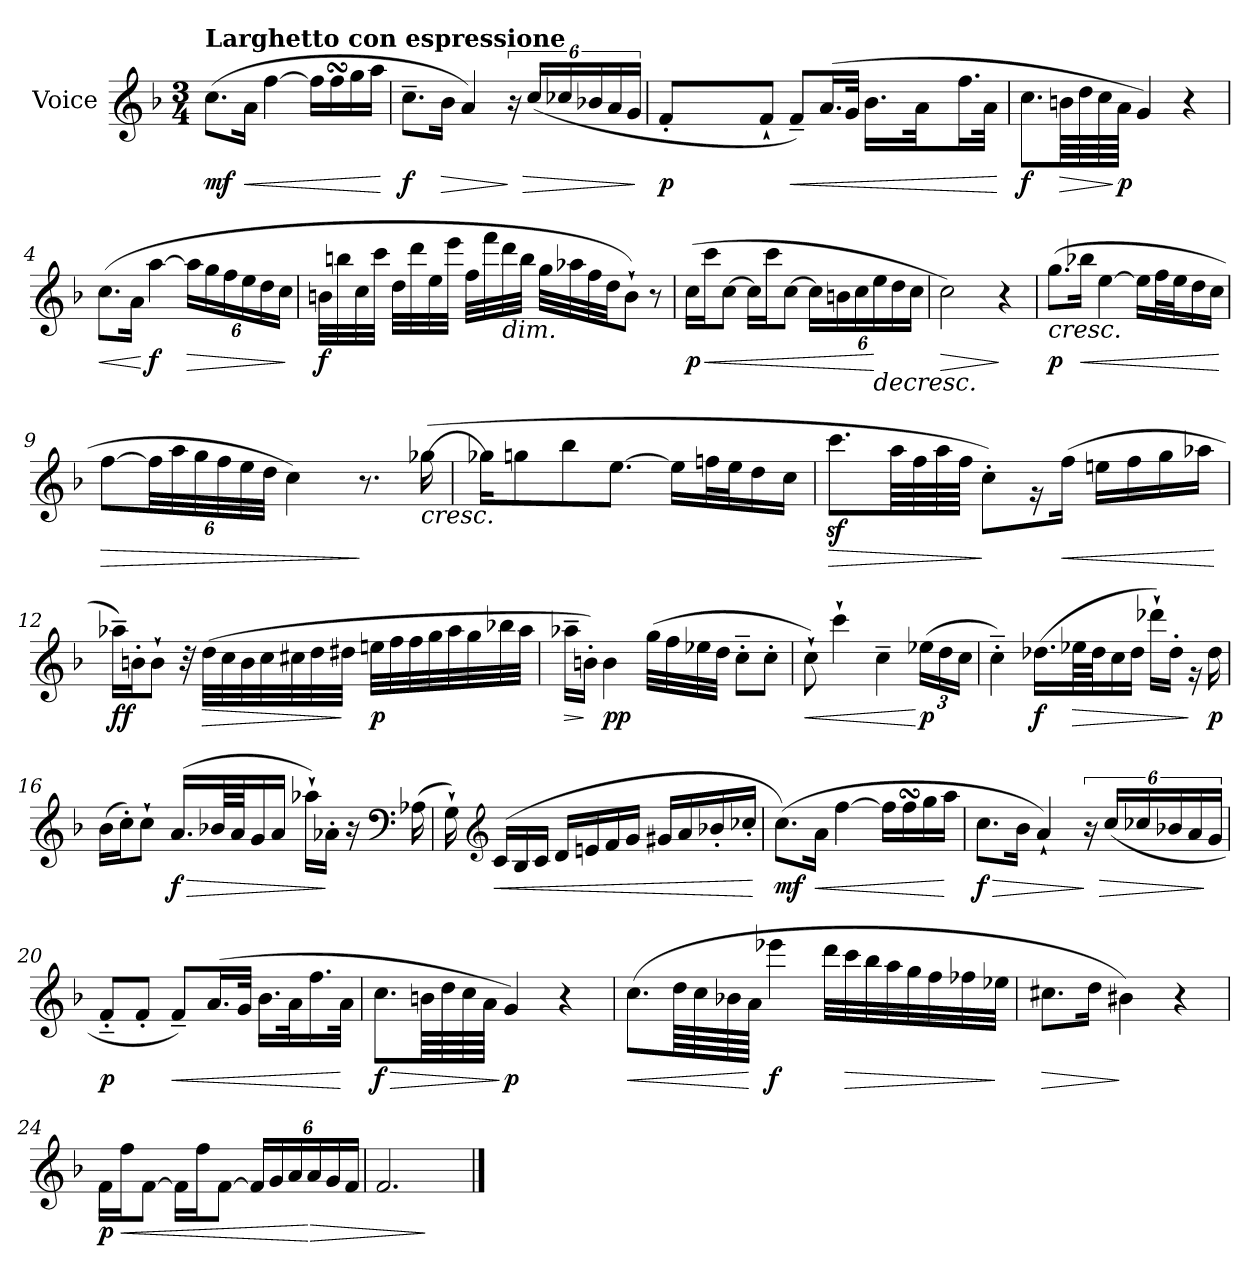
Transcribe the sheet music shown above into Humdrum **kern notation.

**kern	**dynam
*part1	*part1
*staff1	*staff1
*I"Voice	*
*I'V	*
*clefG2	*
*k[b-]	*
*M3/4	*
=	=
!LO:TX:a:B:t=Larghetto con espressione	!
!	!LO:DY:b
(>8.cc\L	mf
!	!LO:HP:b
16a\Jk	<
[4ff\	.
16ff\LL]	.
16ffsSSs\	.
16gg\	.
16aa\JJ	.
.	[
=1	=1
!	!LO:DY:b
8.cc~\L	f
!	!LO:HP:b
16b-\Jk	>
4a/)	.
24r	]
!	!LO:HP:b
(<24cc/LL	>
24cc-Xi/	.
*Xbrackettup	*
24b-X/	.
24a/	.
24g/JJ	.
.	]
=2	=2
!	!LO:DY:b
8f'/L	p
2ryy	.
8f`/J	.
!	!LO:HP:b
8f~/L)	<
(>16.a/L	.
32g/JJk	.
16.b-\LL	.
16.ryy	.
32a\K	.
8ryy	.
16.ff\	.
32a\JJk	.
32ryy	[
=3	=3
!	!LO:DY:b
8.cc\L	f
!	!LO:HP:b
64bn\LLL	>
64dd\	.
64cc\	.
!	!LO:DY:n=1:b
64a\JJJJ	] p
4g/)	.
4r	.
=4	=4
!	!LO:HP:b
(>8.cc\L	<
16a\Jk	.
!	!LO:DY:n=1:b
[4aa\	[ f
!	!LO:HP:b
24aa\LL]	>
24gg\	.
24ff\	.
24ee\	.
24dd\	.
24cc\JJ	.
.	]
!!LO:LB:g=z
=5	=5
!	!LO:DY:b
32bn\LLL	f
32bbn\	.
32cc\	.
32ccc\JJJ	.
32dd\LLL	.
32ddd\	.
32ee\	.
32eee\JJJ	.
32ff\LLL	.
32fff\	.
!LO:TX:b:i:t=dim.	!
32ddd\	.
32bb\JJJ	.
32gg\LLL	.
32aa-X\	.
32ff\	.
32dd\JJ	.
8b`\J)	.
8r	.
=6	=6
!	!LO:DY:b
(>16cc\LL	p
!	!LO:HP:b
16ccc\J	<
[8cc\J	.
16cc\LL]	.
16ccc\J	.
[8cc\J	.
24cc\LL]	.
24bn\	.
24cc\	.
!	!LO:HP:n=1:b
24ee\	[ >
24dd\	.
24cc\JJ	.
!!LO:LB:g=z
=7	=7
!	!LO:HP:b
2cc\)	>
4r	]
=8	=8
!	!LO:HP:b
!	!LO:DY:n=1:b
(>8.gg\L	< p
!	!LO:HP:b
16bb-X\Jk	<
[4ee\	.
16ee\LL]	.
32ff\L	.
32ee\J	.
16dd\	.
16cc\JJ	]
.	[
=9	=9
!	!LO:HP:b
[8ff\L	>
48ff\LL]	.
48aa\	.
48gg\	.
48ff\	.
48ee\	.
48dd\JJJ	.
4cc\)	[
8.r	]
!LO:TX:b:i:t=cresc.	!
(>[16gg-Xi\	.
=10	=10
16gg-Xi\KL]	.
8gg\	.
8bb-\	.
[8.ee\J	.
16ee\LL]	.
32ffn\L	.
32ee\J	.
16dd\	.
16cc\JJ	.
=11	=11
!	!LO:HP:b
8.cccz<\L	>
64aa\LLL	.
64ff\	.
64aa\	.
64ff\JJJJ	.
8cc'\L)	]
16rg	.
!	!LO:HP:b
(>16ff\Jk	<
16een\LL	.
16ff\	.
16gg\	.
16aa-X\JJ	.
.	[
!!LO:LB:g=z
=12	=12
!	!LO:DY:b
16aa-X~\LL)	ff
16bn'\J	.
8b`\J	.
32r	.
!	!LO:HP:b
(>32dd\LLL	>
32cc\	.
32b\	.
32cc\	.
32cc#X\	.
32dd\	.
32dd#Xi\JJJ	]
!	!LO:DY:b
32een\LLL	p
32ff\	.
32ff\	.
32gg\	.
32aa-\	.
32gg\	.
32bb-X\	.
32aa-\JJJ	.
=13	=13
!	!LO:HP:b
16aa-X~\LL	>
16bn'\JJ)	]
!	!LO:DY:b
4b\	pp
(>32gg\LLL	.
32ff\	.
32ee-X\	.
32dd\JJJ	.
8cc~'\L	.
8cc'\J	.
=14	=14
!	!LO:HP:b
8cc`\)	<
4ccc`\	.
4cc~\	.
!	!LO:DY:n=1:b
(>24ee-X\LL	[ p
24dd\	.
24cc\JJ	.
!!LO:LB:g=z
=15	=15
4cc~'\)	.
!	!LO:DY:b
(>16.dd-X\LL	f
!	!LO:HP:b
64ee-X\LL	>
64dd-\JJ	.
16cc\	.
16dd-\JJ	.
16ddd-X`\LL)	.
16dd-'\JJ	.
16rg	]
!	!LO:DY:b
16dd-\	p
=16	=16
(>16b-\LL	.
16cc'\J)	.
8cc`\J	.
!	!LO:HP:b
!	!LO:DY:n=1:b
(>16.a/LL	> f
64b-X/LL	.
64a/JJ	.
16g/	.
16a/JJ	.
16aa-X`\LL)	.
16a-X'\JJ	]
16r	.
*clefF4	*
(>16A-X\	.
=17	=17
16G`\)	.
*clefG2	*
!	!LO:HP:b
(>16c/LL	<
16B-/	.
16c/JJ	.
16d/LL	.
16en/	.
16f/	.
16g/JJ	.
16g#X/LL	.
16a/	.
16b-X'/	.
16cc-X'i/JJ	.
.	[
!!LO:LB:g=z
=18	=18
!	!LO:DY:b
(>8.cc\L)	mf
!	!LO:HP:b
16a\Jk	<
[4ff\	.
16ff\LL]	.
16ffsSSs\	.
16gg\	.
16aa\JJ	[
=19	=19
!	!LO:HP:b
!	!LO:DY:n=1:b
8.cc\L	> f
16b-\Jk	.
4a`/)	.
*brackettup	*
24r	]
!	!LO:HP:b
(>24cc/LL	>
24cc-Xi/	.
*Xbrackettup	*
24b-X/	.
24a/	.
24g/JJ	]
=20	=20
!	!LO:DY:b
8f~'/L	p
8f'/J	.
!	!LO:HP:b
8f~/L)	<
(>16.a/L	.
32g/JJk	.
16.b-\LL	.
32a\K	.
16.ff\	.
32a\JJk	[
=21	=21
!	!LO:HP:b
!	!LO:DY:n=1:b
8.cc\L	> f
64bn\LLL	.
64dd\	.
64cc\	.
64a\JJJJ	.
!	!LO:DY:n=2:b
4g/)	] p
4r	.
!!LO:LB:g=z
=22	=22
!	!LO:HP:b
(>8.cc\L	<
64dd\LLL	.
64cc\	.
64b-X\	.
64a\JJJJ	[
!	!LO:DY:b
4eee-X\	f
32ddd\LLL	.
!	!LO:HP:b
32ccc\	>
32bb-\	.
32aa\	.
32gg\	.
32ff\	.
32ff-Xi\	.
32ee-X\JJJ	]
=23	=23
!	!LO:HP:b
8.cc#X\L	>
16dd\Jk	.
4b#Xi\)	]
4r	.
=24	=24
!	!LO:DY:b
16f\LL	p
!	!LO:HP:b
16ff\J	<
[8f\J	.
16f\LL]	.
16ff\J	.
[8f\J	.
24f/LL]	.
24g/	.
24a/	.
!	!LO:HP:n=1:b
24a/	[ >
24g/	.
24f/JJ	.
=25	=25
2.f/	.
.	]
==	==
*-	*-
